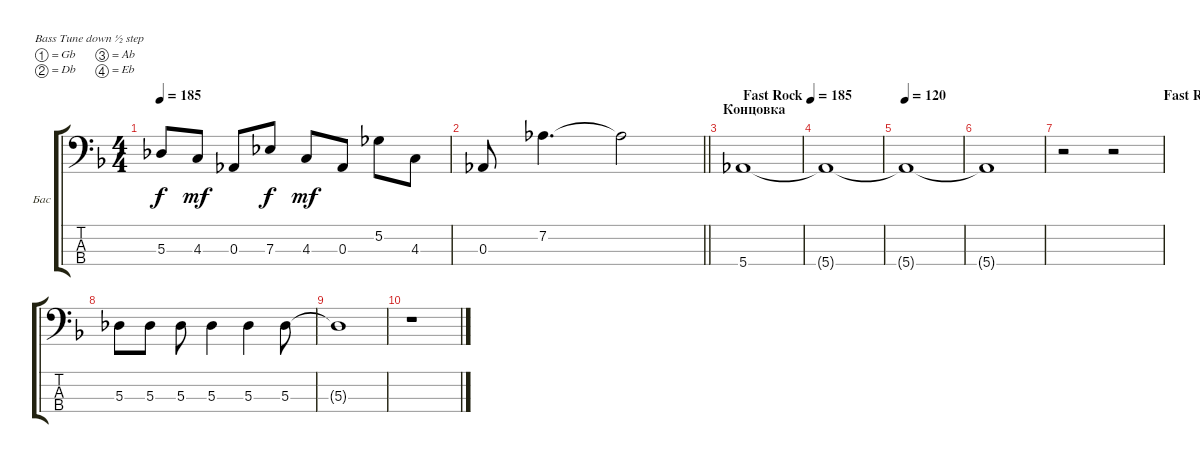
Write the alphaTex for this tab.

\bracketExtendMode groupsimilarinstruments
\firstSystemTrackNameOrientation horizontal
\otherSystemsTrackNameOrientation horizontal
\track ("Алик Грановский" "Бас") {instrument electricbassfinger}
\staff {score tabs}
\tuning (Gb2 Db2 Ab1 Eb1)
\ts (4 4)
\tempo 185
\clef f4
\ks dminor
5.3.8{dy f} 4.3.8{dy mf} 0.3.8 7.3.8{dy f} 4.3.8{dy mf} 0.3.8 5.2.8 4.3.8 |
\barLineRight lightlight
0.3.8 7.2.4{d} 7.2{t}.2 |
\section ("" "Концовка")
\tempo (185 "Fast Rock")
5.4.1 |
5.4{t}.1 |
\tempo 120
5.4{t}.1 |
5.4{t}.1 |
\tempo (185 "Fast Rock" 1)
r.2 r.2 |
5.3.8 5.3.8 5.3.8 5.3.4 5.3.4 5.3.8 |
5.3{t}.1 |
r.1
